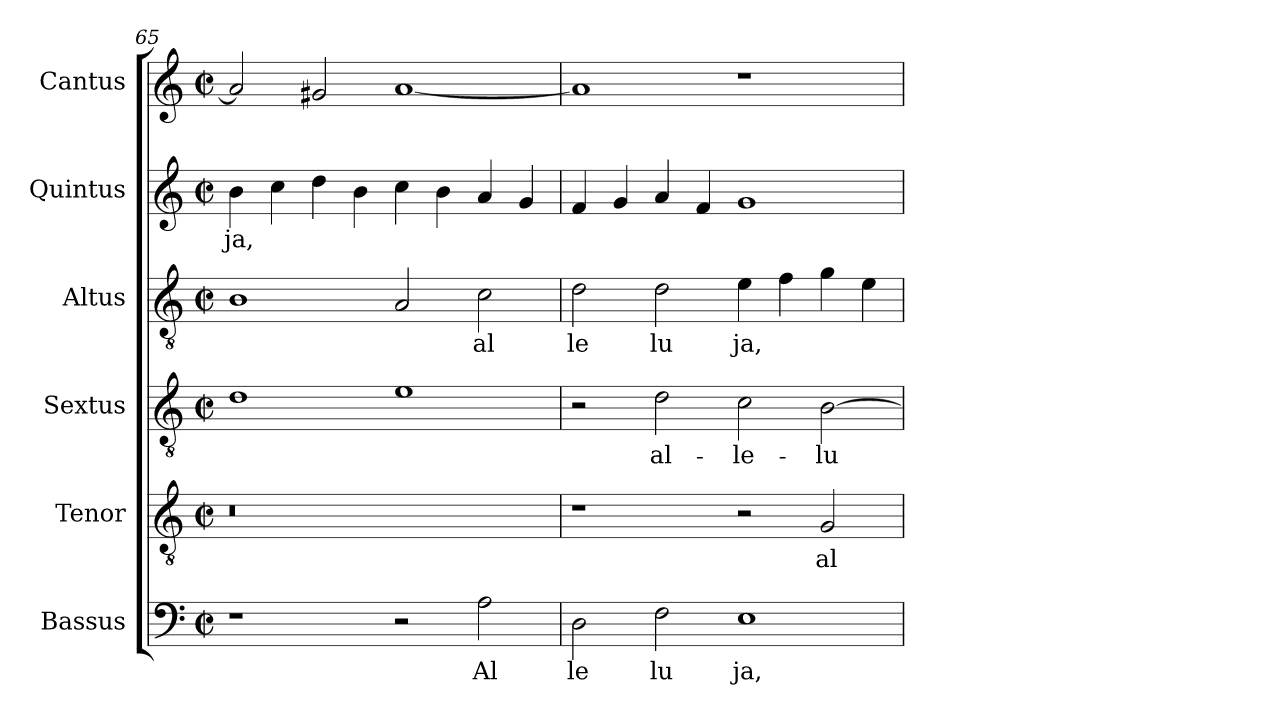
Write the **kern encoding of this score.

**kern	**text	**kern	**text	**kern	**text	**kern	**text	**kern	**text	**kern
*part6	*part6	*part5	*part5	*part4	*part4	*part3	*part3	*part2	*part2	*part1
*staff6	*staff6	*staff5	*staff5	*staff4	*staff4	*staff3	*staff3	*staff2	*staff2	*staff1
*I"Bassus	*	*I"Tenor	*	*I"Sextus	*	*I"Altus	*	*I"Quintus	*	*I"Cantus
*clefF4	*	*clefGv2	*	*clefGv2	*	*clefGv2	*	*clefG2	*	*clefG2
*M2/2	*	*M2/2	*	*M2/2	*	*M2/2	*	*M2/2	*	*M2/2
*met(c|)	*	*met(c|)	*	*met(c|)	*	*met(c|)	*	*met(c|)	*	*met(c|)
=65	=65	=65	=65	=65	=65	=65	=65	=65	=65	=65
!	!	!	!	!	!	!	!	!	!LO:LY:b:cj	!
1r	.	0r	.	1d	.	1B	.	4b\	ja,	2a/]
.	.	.	.	.	.	.	.	4cc\	.	.
.	.	.	.	.	.	.	.	4dd\	.	2g#/
.	.	.	.	.	.	.	.	4b\	.	.
2r	.	.	.	1e	.	2A/	.	4cc\	.	[<1a
.	.	.	.	.	.	.	.	4b\	.	.
!	!LO:LY:b:cj	!	!	!	!	!	!LO:LY:b:cj	!	!	!
2A\	Al	.	.	.	.	2c\	al	4a/	.	.
.	.	.	.	.	.	.	.	4g/	.	.
=66	=66	=66	=66	=66	=66	=66	=66	=66	=66	=66
!	!LO:LY:b:cj	!	!	!	!	!	!LO:LY:b:cj	!	!	!
2D\	le	1r	.	2r	.	2d\	le	4f/	.	1a]
.	.	.	.	.	.	.	.	4g/	.	.
!	!LO:LY:b:cj	!	!	!	!LO:LY:b:cj	!	!LO:LY:b:cj	!	!	!
2F\	lu	.	.	2d\	al-	2d\	lu	4a/	.	.
.	.	.	.	.	.	.	.	4f/	.	.
!	!LO:LY:b:cj	!	!	!	!LO:LY:b:cj	!	!LO:LY:b:cj	!	!	!
1E	ja,	2r	.	2c\	-le-	4e\	ja,	1g	.	1r
.	.	.	.	.	.	4f\	.	.	.	.
!	!	!	!LO:LY:b:cj	!	!LO:LY:b:cj	!	!	!	!	!
.	.	2G/	al-	[>2B\	-lu-	4g\	.	.	.	.
.	.	.	.	.	.	4e\	.	.	.	.
=	=	=	=	=	=	=	=	=	=	=
*-	*-	*-	*-	*-	*-	*-	*-	*-	*-	*-
